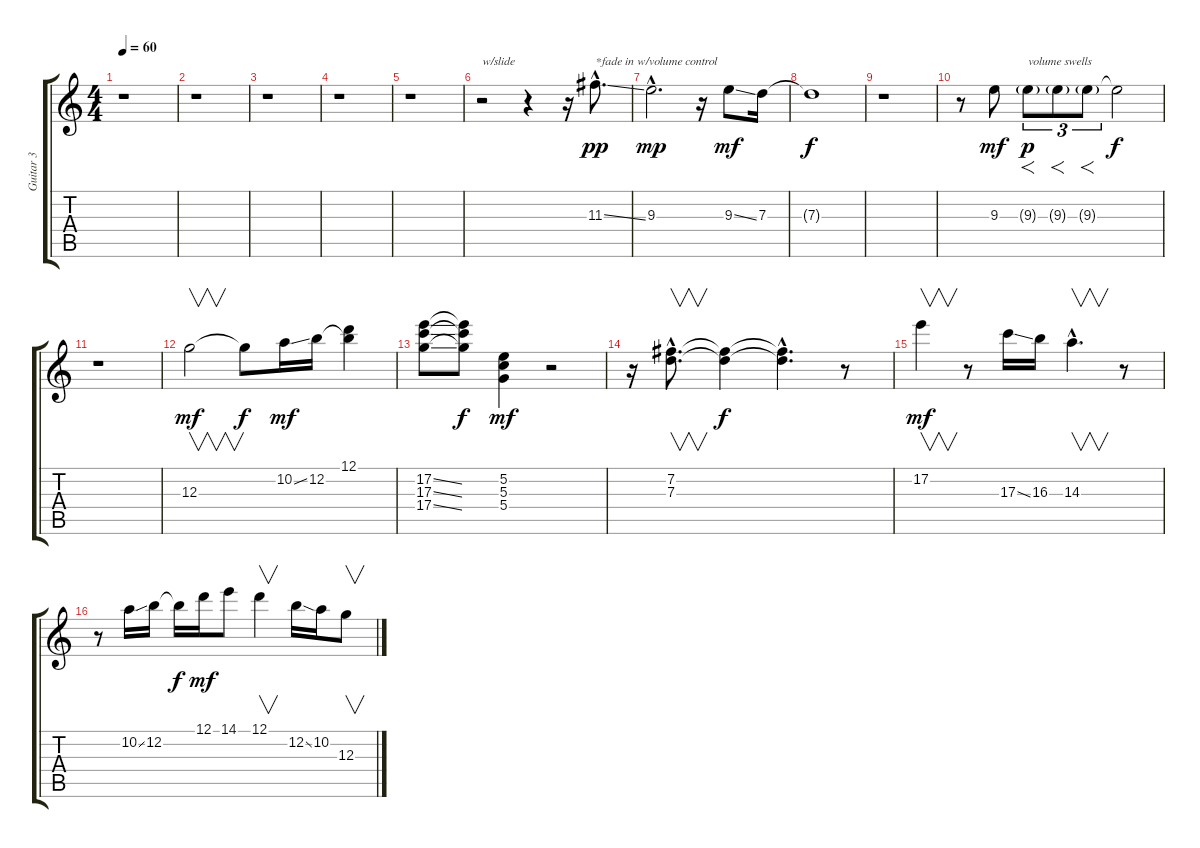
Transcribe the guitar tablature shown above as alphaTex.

\track ("Guitar 3" "Guitar 3") {instrument electricguitarclean}
\staff {score tabs}
\tuning (D4 B3 G3 D3 G2 D2) {hide}
\ts (4 4)
\tempo 60
\clef g2
\ks c
r.1{dy pp} |
r.1 |
r.1 |
r.1 |
r.1 |
r.2{txt "w/slide"} r.4 r.16 11.3{ss hac}.8{d txt "*fade in w/volume control"} |
9.3{hac}.2{d dy mp} r.16 9.3{ss}.8{dy mf} 7.3.16 |
7.3{t}.1{dy f} |
r.1 |
r.8 9.3.8{dy mf} 9.3{g}.8{f tu (3 2) txt "volume swells" dy p} 9.3{g}.8{f tu (3 2)} 9.3{g}.8{f tu (3 2)} 9.3{t}.2{dy f} |
r.1 |
12.3.2{v dy mf} 12.3{t}.8{dy f} 10.2{ss}.16{dy mf} 12.2.16 (12.1 12.2{t}).4 |
(17.2{ss} 17.3{ss} 17.4{ss}).8 (17.2{t} 17.3{t} 17.4{t}).8{dy f} (5.2 5.3 5.4).4{dy mf} r.2 |
r.16 (7.2{hac} 7.3{hac}).8{v d} (7.2{t} 7.3{t}).4{dy f} (7.2{hac t} 7.3{hac t}).4{d} r.8 |
17.2.4{v dy mf} r.8 17.3{ss}.16 16.3.16 14.3{hac}.4{v d} r.8 |
r.8 10.2{ss}.16 12.2.16 12.2{t}.16{dy f} 12.1.16{dy mf} 14.1.8 12.1.4{v} 12.2{ss}.16 10.2.16 12.3.8{v}
